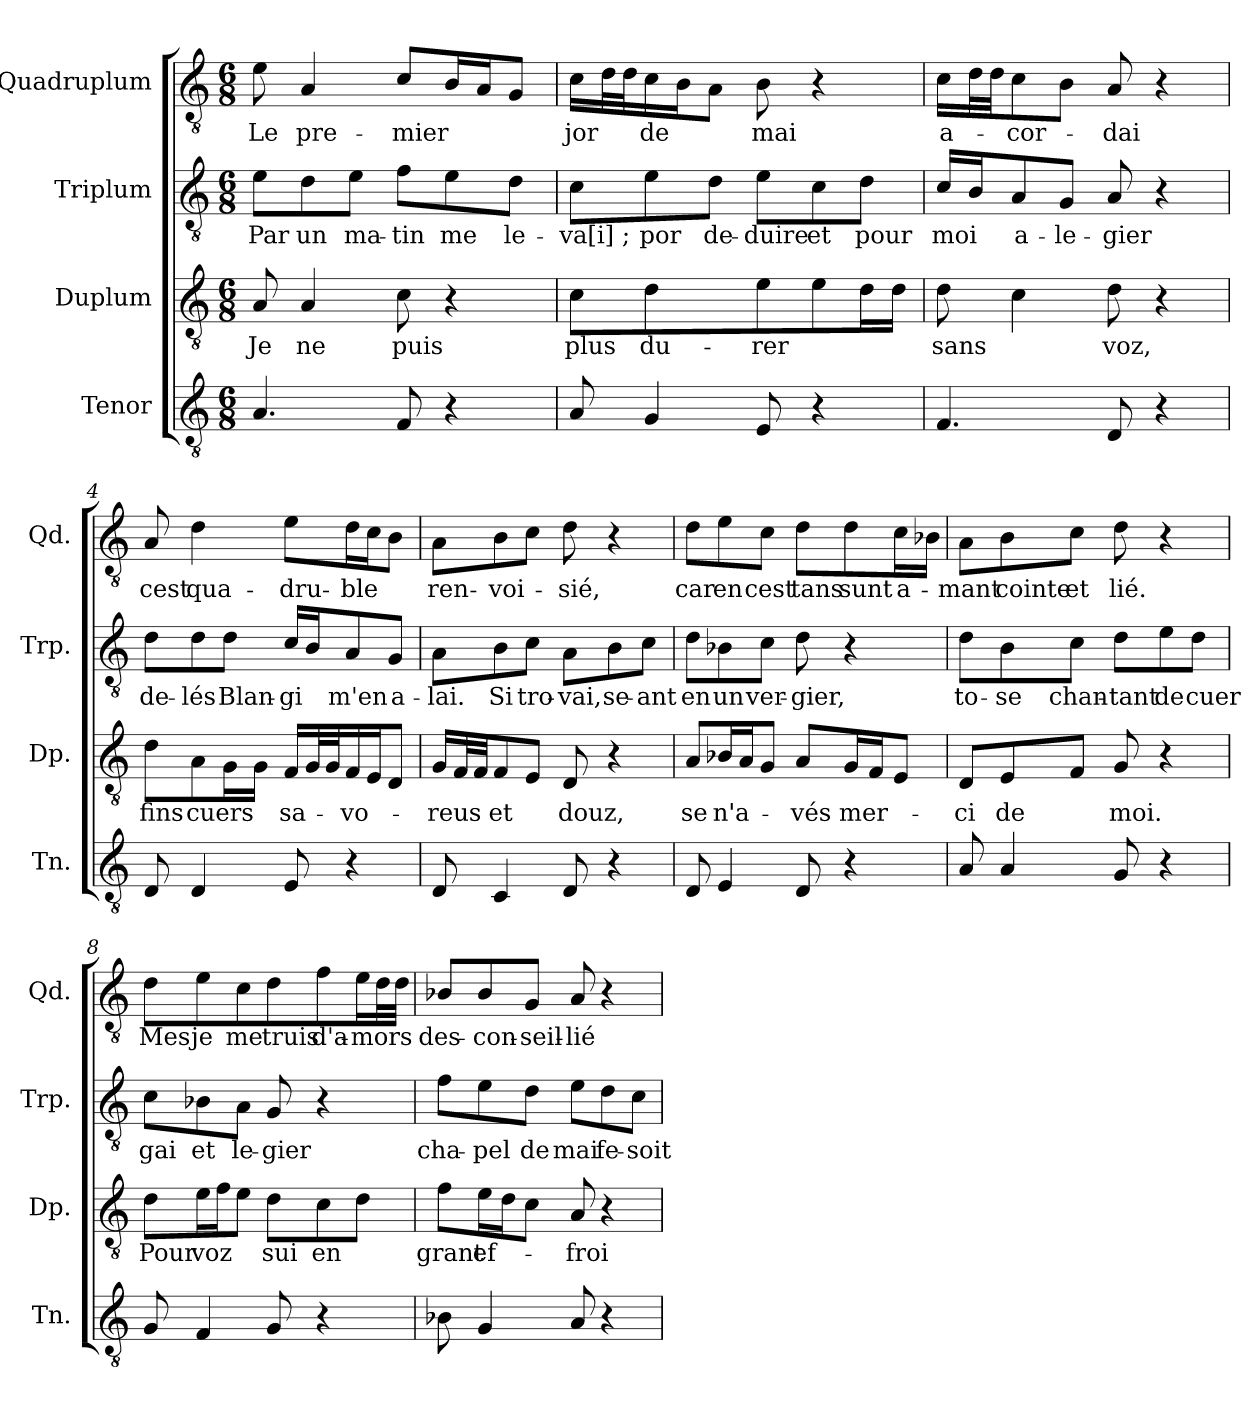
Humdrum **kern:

**kern	**kern	**text	**kern	**text	**kern	**text
*part4	*part3	*part3	*part2	*part2	*part1	*part1
*staff4	*staff3	*staff3	*staff2	*staff2	*staff1	*staff1
*I"Tenor	*I"Duplum	*	*I"Triplum	*	*I"Quadruplum	*
*I'Tn.	*I'Dp.	*	*I'Trp.	*	*I'Qd.	*
*clefGv2	*clefGv2	*	*clefGv2	*	*clefGv2	*
*k[]	*k[]	*	*k[]	*	*k[]	*
*M6/8	*M6/8	*	*M6/8	*	*M6/8	*
=1	=1	=1	=1	=1	=1	=1
!	!	!LO:LY:b	!	!LO:LY:b	!	!LO:LY:b
4.A/	8A/	Je	8e\L	Par	8e\	Le
!	!	!LO:LY:b	!	!LO:LY:b	!	!LO:LY:b
.	4A/	ne	8d\	un	4A/	pre-
!	!	!	!	!LO:LY:b	!	!
.	.	.	8e\J	ma-	.	.
!	!	!LO:LY:b	!	!LO:LY:b	!	!LO:LY:b
8F/	8c\	puis	8f\L	-tin	8c/L	-mier
!	!	!	!	!LO:LY:b	!	!
4r	4r	.	8e\	me	16B/L	.
.	.	.	.	.	16A/J	.
!	!	!	!	!LO:LY:b	!	!
.	.	.	8d\J	le-	8G/J	.
=2	=2	=2	=2	=2	=2	=2
!	!	!LO:LY:b	!	!LO:LY:b	!	!LO:LY:b
8A/	8c\	plus	8c\L	-va[i];	16c\LL	jor
*	*	*	*	*	*tremolo	*
.	.	.	.	.	32d\	.
.	.	.	.	.	32d\	.
*	*	*	*	*	*Xtremolo	*
!	!	!LO:LY:b	!	!LO:LY:b	!	!LO:LY:b
4G/	4d\	du-	8e\	por	16c\	de
.	.	.	.	.	16B\J	.
!	!	!	!	!LO:LY:b	!	!
.	.	.	8d\J	de-	8A\J	.
!	!	!LO:LY:b	!	!LO:LY:b	!	!LO:LY:b
8E/	8e\L	-rer	8e\L	-duire	8B\	mai
!	!	!	!	!LO:LY:b	!	!
4r	8e\	.	8c\	et	4r	.
!	!	!	!	!LO:LY:b	!	!
*	*tremolo	*	*	*	*	*
.	16d\	.	8d\J	pour	.	.
.	16d\JJ	.	.	.	.	.
*	*Xtremolo	*	*	*	*	*
=3	=3	=3	=3	=3	=3	=3
!	!	!LO:LY:b	!	!LO:LY:b	!	!LO:LY:b
4.F/	8d\	sans	16c/LL	moi	16c\LL	a-
*	*	*	*	*	*tremolo	*
.	.	.	16B/J	.	32d\	.
.	.	.	.	.	32d\JJJ	.
*	*	*	*	*	*Xtremolo	*
!	!	!	!	!LO:LY:b	!	!LO:LY:b
.	4c\	.	8A/	a-	8c\	-cor-
!	!	!	!	!LO:LY:b	!	!
.	.	.	8G/J	-le-	8B\J	.
!	!	!LO:LY:b	!	!LO:LY:b	!	!LO:LY:b
8D/	8d\	voz,	8A/	-gier	8A/	-dai
4r	4r	.	4r	.	4r	.
=4	=4	=4	=4	=4	=4	=4
!	!	!LO:LY:b	!	!LO:LY:b	!	!LO:LY:b
8D/	8d\L	fins	8d\L	de-	8A/	cest
!	!	!LO:LY:b	!	!LO:LY:b	!	!LO:LY:b
4D/	8A\	cuers	8d\	-lés	4d\	qua-
!	!	!	!	!LO:LY:b	!	!
*	*tremolo	*	*	*	*	*
.	16G\	.	8d\J	Blan-	.	.
.	16G\JJ	.	.	.	.	.
*	*Xtremolo	*	*	*	*	*
!	!	!LO:LY:b	!	!LO:LY:b	!	!LO:LY:b
8E/	16F/LL	sa-	16c/LL	-gi	8e\L	-dru-
*	*tremolo	*	*	*	*	*
.	32G/	.	16B/J	.	.	.
.	32G/	.	.	.	.	.
*	*Xtremolo	*	*	*	*	*
!	!	!LO:LY:b	!	!LO:LY:b	!	!LO:LY:b
4r	16F/	-vo-	8A/	m'en	16d\L	-ble
.	16E/J	.	.	.	16c\J	.
!	!	!	!	!LO:LY:b	!	!
.	8D/J	.	8G/J	a-	8B\J	.
!!LO:LB:g=z
=5	=5	=5	=5	=5	=5	=5
!	!	!LO:LY:b	!	!LO:LY:b	!	!LO:LY:b
8D/	16G/LL	-reus	8A\L	-lai.	8A\L	ren-
*	*tremolo	*	*	*	*	*
.	32F/	.	.	.	.	.
.	32F/JJJ	.	.	.	.	.
*	*Xtremolo	*	*	*	*	*
!	!	!LO:LY:b	!	!LO:LY:b	!	!LO:LY:b
4C/	8F/	et	8B\	Si	8B\	-voi-
!	!	!	!	!LO:LY:b	!	!
.	8E/J	.	8c\J	tro-	8c\J	.
!	!	!LO:LY:b	!	!LO:LY:b	!	!LO:LY:b
8D/	8D/	douz,	8A\L	-vai,	8d\	-sié,
!	!	!	!	!LO:LY:b	!	!
4r	4r	.	8B\	se-	4r	.
!	!	!	!	!LO:LY:b	!	!
.	.	.	8c\J	-ant	.	.
=6	=6	=6	=6	=6	=6	=6
!	!	!LO:LY:b	!	!LO:LY:b	!	!LO:LY:b
8D/	8A/L	se	8d\L	en	8d\L	car
!	!	!LO:LY:b	!	!LO:LY:b	!	!LO:LY:b
4E/	16B-X/L	n'a-	8B-i\	un	8e\	en
.	16A/J	.	.	.	.	.
!	!	!	!	!LO:LY:b	!	!LO:LY:b
.	8G/J	.	8c\J	ver-	8c\J	cest
!	!	!LO:LY:b	!	!LO:LY:b	!	!LO:LY:b
8D/	8A/L	-vés	8d\	-gier,	8d\L	tans
!	!	!LO:LY:b	!	!	!	!LO:LY:b
4r	16G/L	mer-	4r	.	8d\	sunt
.	16F/J	.	.	.	.	.
!	!	!	!	!	!	!LO:LY:b
.	8E/J	.	.	.	16c\L	a-
.	.	.	.	.	16B-i\JJ	.
=7	=7	=7	=7	=7	=7	=7
!	!	!LO:LY:b	!	!LO:LY:b	!	!LO:LY:b
8A/	8D/L	-ci	8d\L	to-	8A\L	-mant
!	!	!LO:LY:b	!	!LO:LY:b	!	!LO:LY:b
4A/	8E/	de	8B\	-se	8B\	cointe
!	!	!	!	!LO:LY:b	!	!LO:LY:b
.	8F/J	.	8c\J	chan-	8c\J	et
!	!	!LO:LY:b	!	!LO:LY:b	!	!LO:LY:b
8G/	8G/	moi.	8d\L	-tant	8d\	lié.
!	!	!	!	!LO:LY:b	!	!
4r	4r	.	8e\	de	4r	.
!	!	!	!	!LO:LY:b	!	!
.	.	.	8d\J	cuer	.	.
!!LO:PB:g=z
=8	=8	=8	=8	=8	=8	=8
!	!	!LO:LY:b	!	!LO:LY:b	!	!LO:LY:b
8G/	8d\L	Pour	8c\L	gai	8d\L	Mes
!	!	!LO:LY:b	!	!LO:LY:b	!	!LO:LY:b
4F/	16e\L	voz	8B-i\	et	8e\	je
.	16f\J	.	.	.	.	.
!	!	!	!	!LO:LY:b	!	!LO:LY:b
.	8e\J	.	8A\J	le-	8c\J	me
!	!	!LO:LY:b	!	!LO:LY:b	!	!LO:LY:b
8G/	8d\L	sui	8G/	-gier	8d\L	truis
!	!	!LO:LY:b	!	!	!	!LO:LY:b
4r	8c\	en	4r	.	8f\	d'a-
!	!	!	!	!	!	!LO:LY:b
.	8d\J	.	.	.	16e\L	-mors
*	*	*	*	*	*tremolo	*
.	.	.	.	.	32d\	.
.	.	.	.	.	32d\JJJ	.
*	*	*	*	*	*Xtremolo	*
=9	=9	=9	=9	=9	=9	=9
!	!	!LO:LY:b	!	!LO:LY:b	!	!LO:LY:b
8B-X\	8f\L	grant	8f\L	cha-	8B-i/L	des-
!	!	!LO:LY:b	!	!LO:LY:b	!	!LO:LY:b
4G/	16e\L	ef-	8e\	-pel	8B-i/	-con-
.	16d\J	.	.	.	.	.
!	!	!	!	!LO:LY:b	!	!LO:LY:b
.	8c\J	.	8d\J	de	8G/J	-seil-
!	!	!LO:LY:b	!	!LO:LY:b	!	!LO:LY:b
8A/	8A/	-froi	8e\L	mai	8A/	-lié
!	!	!	!	!LO:LY:b	!	!
4r	4r	.	8d\	fe-	4r	.
!	!	!	!	!LO:LY:b	!	!
.	.	.	8c\J	-soit	.	.
=	=	=	=	=	=	=
*-	*-	*-	*-	*-	*-	*-
